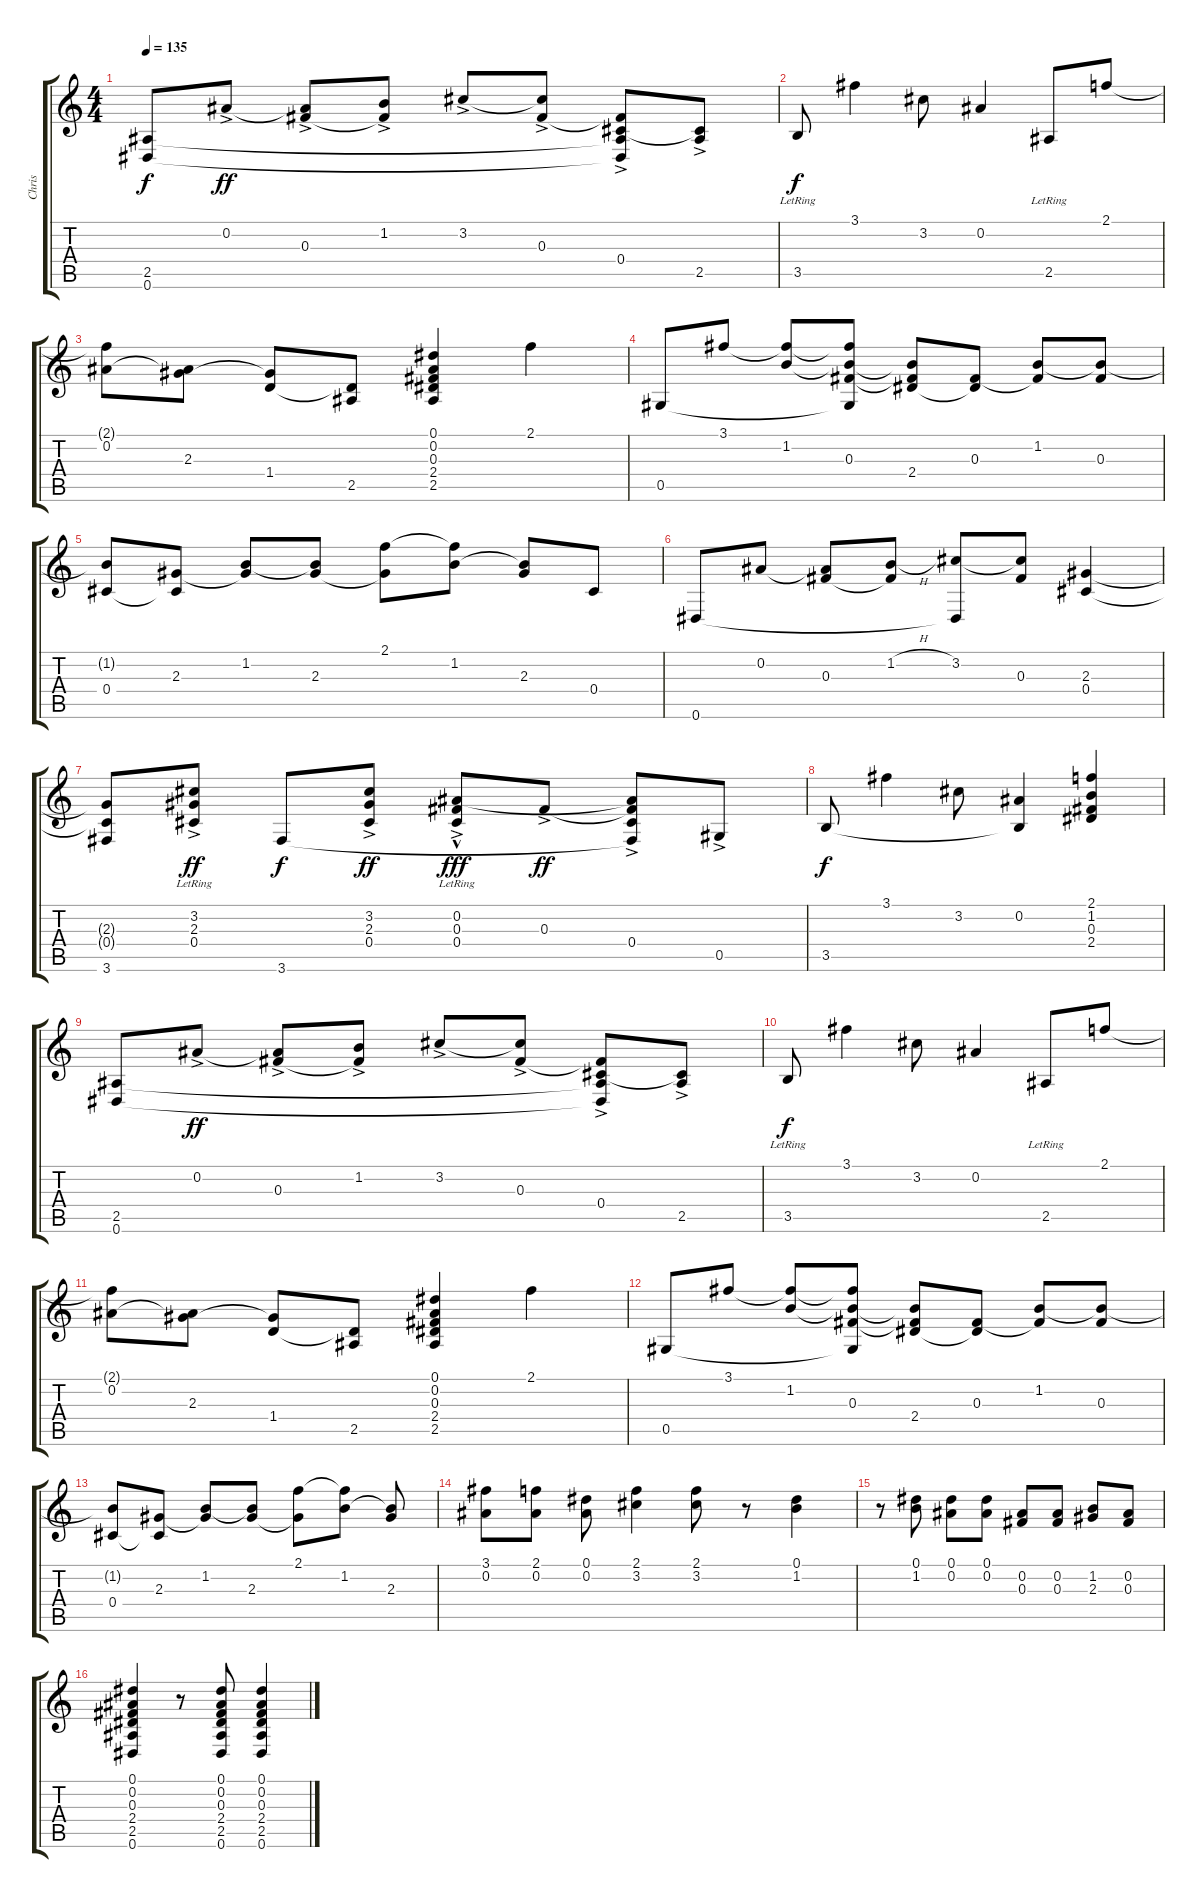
\track ("Chris" "Chris") {instrument overdrivenguitar}
\staff {score tabs}
\tuning (Eb4 Bb3 Gb3 Db3 Ab2 Eb2) {hide}
\ts (4 4)
\tempo 135
\clef g2
\ks c
(2.5 0.6).8{dy f volume 13} 0.2{ac}.8{dy ff} (0.2{t} 0.3{ac}).8 (1.2{ac} 0.3{t}).8 3.2{ac}.8 (3.2{t} 0.3{ac}).8 (0.3{t} 0.4{ac} 2.5{t} 0.6{t}).8 (0.4{t} 2.5{ac}).8 |
3.5{lr}.8{dy f} 3.1.4 3.2.8 0.2.4 2.5{lr}.8 2.1.8 |
(2.1{t} 0.2).8 (0.2{t} 2.3).8 (2.3{t} 1.4).8 (1.4{t} 2.5).8 (0.1 0.2 0.3 2.4 2.5).4 2.1.4 |
0.5.8 3.1.8 (3.1{t} 1.2).8 (3.1{t} 1.2{t} 0.3 0.5{t}).8 (1.2{t} 0.3{t} 2.4).8 (0.3 2.4{t}).8 (1.2 0.3{t}).8 (1.2{t} 0.3).8 |
(1.2{t} 0.4).8 (2.3 0.4{t}).8 (1.2 2.3{t}).8 (1.2{t} 2.3).8 (2.1 2.3{t}).8 (2.1{t} 1.2).8 (1.2{t} 2.3).8 0.4.8 |
0.6.8 0.2.8 (0.2{t} 0.3).8 (1.2{h} 0.3{t}).8 (3.2 0.6{t}).8 (3.2{t} 0.3).8 (2.3 0.4).4 |
(2.3{t} 0.4{t} 3.6).8 (3.2{lr} 2.3{ac lr} 0.4{ac lr}).8{dy ff} 3.6.8{dy f} (3.2 2.3{ac} 0.4{ac}).8{dy ff} (0.2{ac} 0.3{ac} 0.4{hac lr}).8{dy fff} 0.3{ac}.8{dy ff} (0.2{t} 0.3{t} 0.4{ac} 3.6{t}).8 0.5{ac}.8 |
3.5.8{dy f} 3.1.4 3.2.8 (0.2 3.5{t}).4 (2.1 1.2 0.3 2.4).4{volume 10} |
(2.5 0.6).8{volume 13} 0.2{ac}.8{dy ff} (0.2{t} 0.3{ac}).8 (1.2{ac} 0.3{t}).8 3.2{ac}.8 (3.2{t} 0.3{ac}).8 (0.3{t} 0.4{ac} 2.5{t} 0.6{t}).8 (0.4{t} 2.5{ac}).8 |
3.5{lr}.8{dy f} 3.1.4 3.2.8 0.2.4 2.5{lr}.8 2.1.8 |
(2.1{t} 0.2).8 (0.2{t} 2.3).8 (2.3{t} 1.4).8 (1.4{t} 2.5).8 (0.1 0.2 0.3 2.4 2.5).4 2.1.4 |
0.5.8 3.1.8 (3.1{t} 1.2).8 (3.1{t} 1.2{t} 0.3 0.5{t}).8 (1.2{t} 0.3{t} 2.4).8 (0.3 2.4{t}).8 (1.2 0.3{t}).8 (1.2{t} 0.3).8 |
(1.2{t} 0.4).8 (2.3 0.4{t}).8 (1.2 2.3{t}).8 (1.2{t} 2.3).8 (2.1 2.3{t}).8 (2.1{t} 1.2).8 (1.2{t} 2.3).8 |
(3.1 0.2).8 (2.1 0.2).8 (0.1 0.2).8 (2.1 3.2).4 (2.1 3.2).8 r.8 (0.1 1.2).4 |
r.8 (0.1 1.2).8 (0.1 0.2).8 (0.1 0.2).8 (0.2 0.3).8 (0.2 0.3).8 (1.2 2.3).8 (0.2 0.3).8 |
(0.1 0.2 0.3 2.4 2.5 0.6).4 r.8 (0.1 0.2 0.3 2.4 2.5 0.6).8 (0.1 0.2 0.3 2.4 2.5 0.6).4
